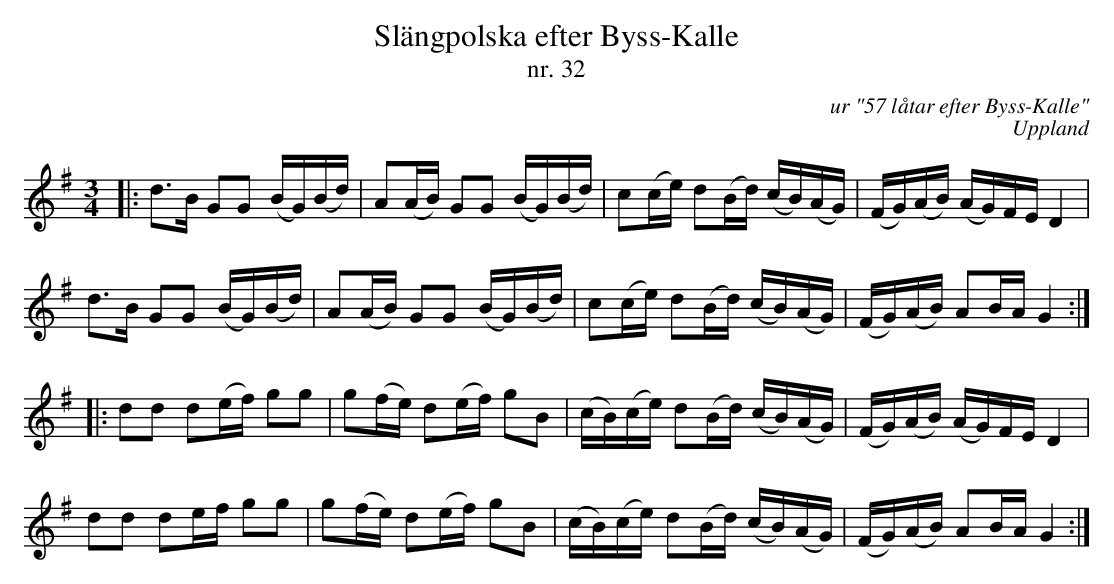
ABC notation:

X:1
T: Slängpolska efter Byss-Kalle
T: nr. 32
C: ur "57 låtar efter Byss-Kalle"
C: Uppland
M: 3/4
L: 1/16
K: G
|: d2>B2 G2G2 (BG)(Bd) | A2(AB) G2G2 (BG)(Bd) | c2(ce) d2(Bd) (cB)(AG) | (FG)(AB) (AG)FE D4 |
d2>B2 G2G2 (BG)(Bd) | A2(AB) G2G2 (BG)(Bd) | c2(ce) d2(Bd) (cB)(AG) | (FG)(AB) A2BA G4 :|
|: d2d2 d2(ef) g2g2 | g2(fe) d2(ef) g2B2 | (cB)(ce) d2(Bd) (cB)(AG) | (FG)(AB) (AG)FE D4 |
d2d2 d2ef g2g2 | g2(fe) d2(ef) g2B2 | (cB)(ce) d2(Bd) (cB)(AG) | (FG)(AB) A2BA G4 :|
